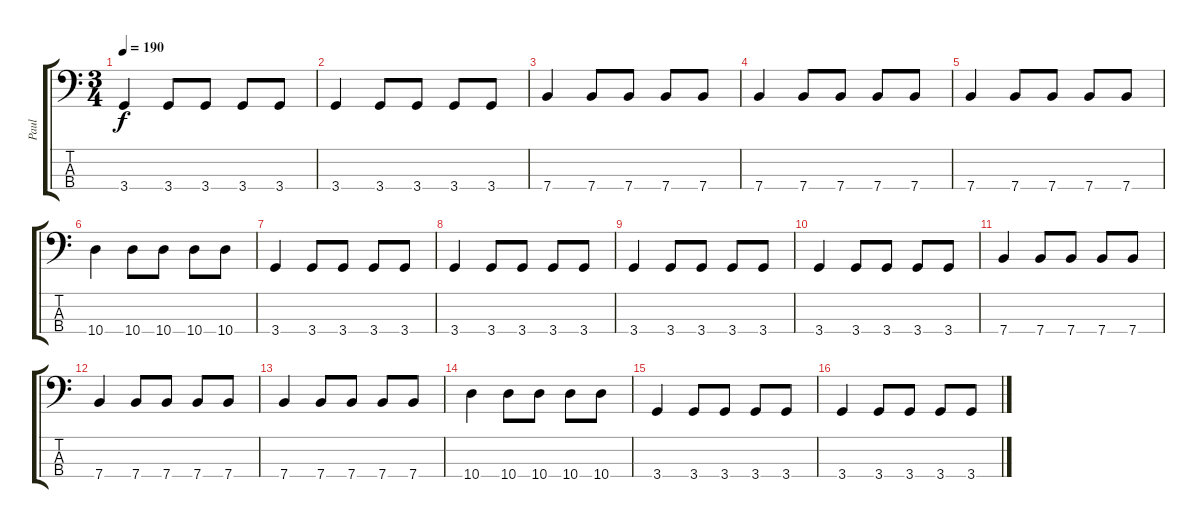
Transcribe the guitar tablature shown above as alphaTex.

\track ("Paul" "Paul") {instrument electricbasspick}
\staff {score tabs}
\tuning (G2 D2 A1 E1) {hide}
\ts (3 4)
\tempo 190
\clef f4
\ks c
3.4.4{dy f} 3.4.8 3.4.8 3.4.8 3.4.8 |
3.4.4 3.4.8 3.4.8 3.4.8 3.4.8 |
7.4.4 7.4.8 7.4.8 7.4.8 7.4.8 |
7.4.4 7.4.8 7.4.8 7.4.8 7.4.8 |
7.4.4 7.4.8 7.4.8 7.4.8 7.4.8 |
10.4.4 10.4.8 10.4.8 10.4.8 10.4.8 |
3.4.4 3.4.8 3.4.8 3.4.8 3.4.8 |
3.4.4 3.4.8 3.4.8 3.4.8 3.4.8 |
3.4.4 3.4.8 3.4.8 3.4.8 3.4.8 |
3.4.4 3.4.8 3.4.8 3.4.8 3.4.8 |
7.4.4 7.4.8 7.4.8 7.4.8 7.4.8 |
7.4.4 7.4.8 7.4.8 7.4.8 7.4.8 |
7.4.4 7.4.8 7.4.8 7.4.8 7.4.8 |
10.4.4 10.4.8 10.4.8 10.4.8 10.4.8 |
3.4.4 3.4.8 3.4.8 3.4.8 3.4.8 |
3.4.4 3.4.8 3.4.8 3.4.8 3.4.8
